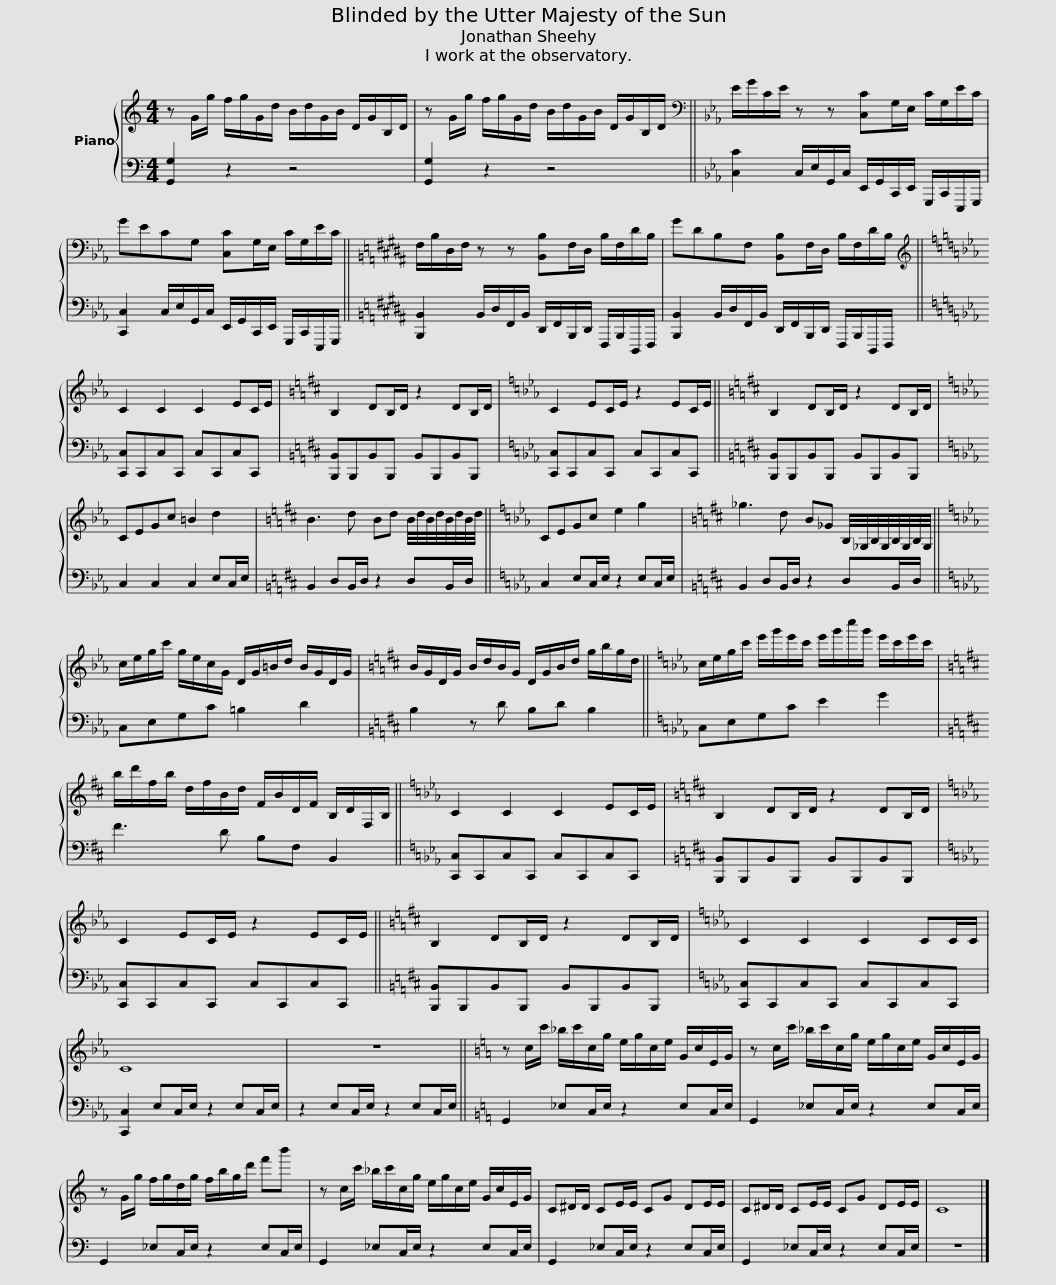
X:1
%%score { 1 | 2 }
L:1/8
M:4/4
I:linebreak $
K:C
V:1 treble
V:2 bass
V:1
 z G/g/ f/g/G/d/ B/d/G/B/ D/G/B,/D/ | z G/g/ f/g/G/d/ B/d/G/B/ D/G/B,/D/ ||$[K:Eb][K:bass] E/G/C/E/ z z [C,C]G,/E,/ C/G,/E/C/ | GECG, [C,C]G,/E,/ C/G,/E/C/ ||$[K:B] F,/B,/D,/F,/ z z [B,,B,]F,/D,/ B,/F,/D/B,/ | %5
 GDB,F, [B,,B,]F,/D,/ B,/F,/D/B,/ ||$[K:Eb][K:treble] C2 C2 C2 EC/E/ |[K:D] B,2 DB,/D/ z2 DB,/D/ |[K:Eb] C2 EC/E/ z2 EC/E/ ||$[K:D] B,2 DB,/D/ z2 DB,/D/ | %10
[K:Eb] CEGc =B2 d2 |[K:D] B3 d Bd B/4d/4B/4d/4B/4d/4B/4d/4 ||$[K:Eb] CEGc e2 g2 |[K:D] _g3 d B_G B,/4_G,/4B,/4G,/4B,/4G,/4B,/4G,/4 ||$[K:Eb] c/e/g/c'/ g/e/c/G/ D/G/=B/d/ B/G/D/G/ | %15
[K:D] B/G/D/G/ B/d/B/G/ D/G/B/d/ g/b/g/d/ ||$[K:Eb] c/e/g/c'/ e'/g'/e'/c'/ e'/g'/c''/g'/ e'/c'/e'/c'/ |[K:D] b/d'/f/b/ d/f/B/d/ F/B/D/F/ B,/D/F,/B,/ ||$[K:Eb] C2 C2 C2 EC/E/ |[K:D] B,2 DB,/D/ z2 DB,/D/ | %20
[K:Eb] C2 EC/E/ z2 EC/E/ ||$[K:D] B,2 DB,/D/ z2 DB,/D/ |[K:Eb] C2 C2 C2 CC/C/ | C8 | z8 ||$ %25
[K:C] z c/c'/ _b/c'/c/g/ e/g/c/e/ G/c/E/G/ | z c/c'/ _b/c'/c/g/ e/g/c/e/ G/c/E/G/ | z G/g/ f/g/d/g/ f/b/g/d'/ f'b' |$ z c/c'/ _b/c'/c/g/ e/g/c/e/ G/c/E/G/ | C^D/D/ CE/E/ CG DE/E/ | %30
 C^D/D/ CE/E/ CG DE/E/ | C8 |] %32
V:2
 [G,,G,]2 z2 z4 | [G,,G,]2 z2 z4 ||$[K:Eb] [C,C]2 C,/E,/G,,/C,/ E,,/G,,/C,,/E,,/ G,,,/C,,/E,,,/G,,,/ | [C,,C,]2 C,/E,/G,,/C,/ E,,/G,,/C,,/E,,/ G,,,/C,,/E,,,/G,,,/ ||$[K:B] [B,,,B,,]2 B,,/D,/F,,/B,,/ D,,/F,,/B,,,/D,,/ F,,,/B,,,/D,,,/F,,,/ | %5
 [B,,,B,,]2 B,,/D,/F,,/B,,/ D,,/F,,/B,,,/D,,/ F,,,/B,,,/D,,,/F,,,/ ||$[K:Eb] [C,,C,]C,,C,C,, C,C,,C,C,, |[K:D] [B,,,B,,]B,,,B,,B,,, B,,B,,,B,,B,,, |[K:Eb] [C,,C,]C,,C,C,, C,C,,C,C,, ||$[K:D] [B,,,B,,]B,,,B,,B,,, B,,B,,,B,,B,,, | %10
[K:Eb] C,2 C,2 C,2 E,C,/E,/ |[K:D] B,,2 D,B,,/D,/ z2 D,B,,/D,/ ||$[K:Eb] C,2 E,C,/E,/ z2 E,C,/E,/ |[K:D] B,,2 D,B,,/D,/ z2 D,B,,/D,/ ||$[K:Eb] C,E,G,C =B,2 D2 | %15
[K:D] B,2 z D B,D B,2 ||$[K:Eb] C,E,G,C E2 G2 |[K:D] F3 D B,F, B,,2 ||$[K:Eb] [C,,C,]C,,C,C,, C,C,,C,C,, |[K:D] [B,,,B,,]B,,,B,,B,,, B,,B,,,B,,B,,, | %20
[K:Eb] [C,,C,]C,,C,C,, C,C,,C,C,, ||$[K:D] [B,,,B,,]B,,,B,,B,,, B,,B,,,B,,B,,, |[K:Eb] [C,,C,]C,,C,C,, C,C,,C,C,, | [C,,C,]2 E,C,/E,/ z2 E,C,/E,/ | z2 E,C,/E,/ z2 E,C,/E,/ ||$ %25
[K:C] G,,2 _E,C,/E,/ z2 E,C,/E,/ | G,,2 _E,C,/E,/ z2 E,C,/E,/ | G,,2 _E,C,/E,/ z2 E,C,/E,/ |$ G,,2 _E,C,/E,/ z2 E,C,/E,/ | G,,2 _E,C,/E,/ z2 E,C,/E,/ | %30
 G,,2 _E,C,/E,/ z2 E,C,/E,/ | z8 |] %32
